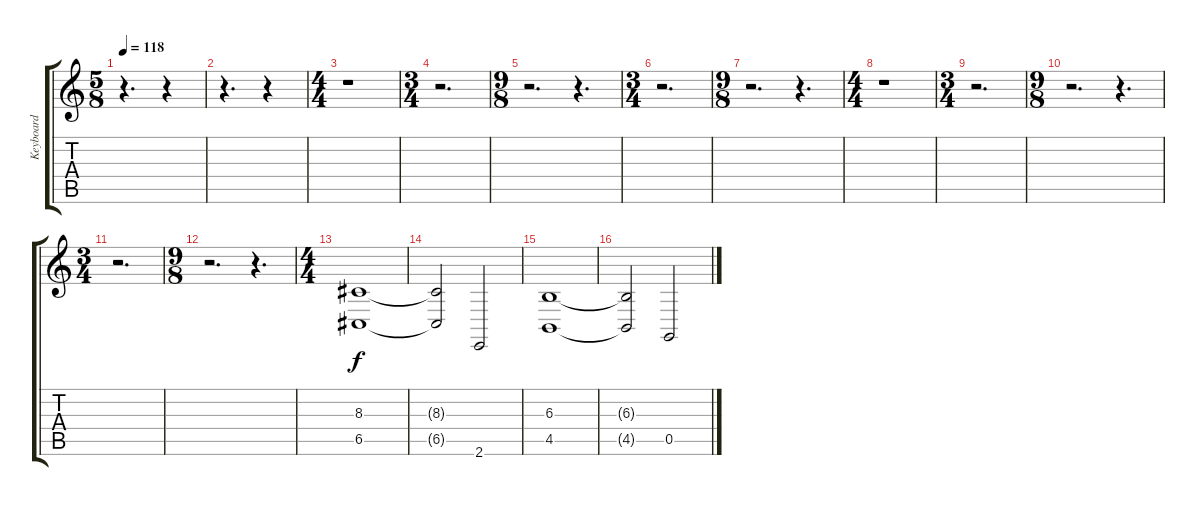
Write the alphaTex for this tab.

\track ("Keyboard" "Keyboard") {instrument synthstrings1}
\staff {score tabs}
\tuning (D4 A3 F3 C3 G2 D2) {hide}
\ts (5 8)
\tempo 118
\clef g2
\ks c
r.4{d dy f} r.4 |
r.4{d} r.4 |
\ts (4 4)
r.1 |
\ts (3 4)
r.2{d} |
\ts (9 8)
r.2{d} r.4{d} |
\ts (3 4)
r.2{d} |
\ts (9 8)
r.2{d} r.4{d} |
\ts (4 4)
r.1 |
\ts (3 4)
r.2{d} |
\ts (9 8)
r.2{d} r.4{d} |
\ts (3 4)
r.2{d} |
\ts (9 8)
r.2{d} r.4{d} |
\ts (4 4)
(8.3 6.5).1{volume 12 instrument lead2sawtooth} |
(8.3{t} 6.5{t}).2 2.6.2 |
(6.3 4.5).1 |
(6.3{t} 4.5{t}).2 0.5.2
